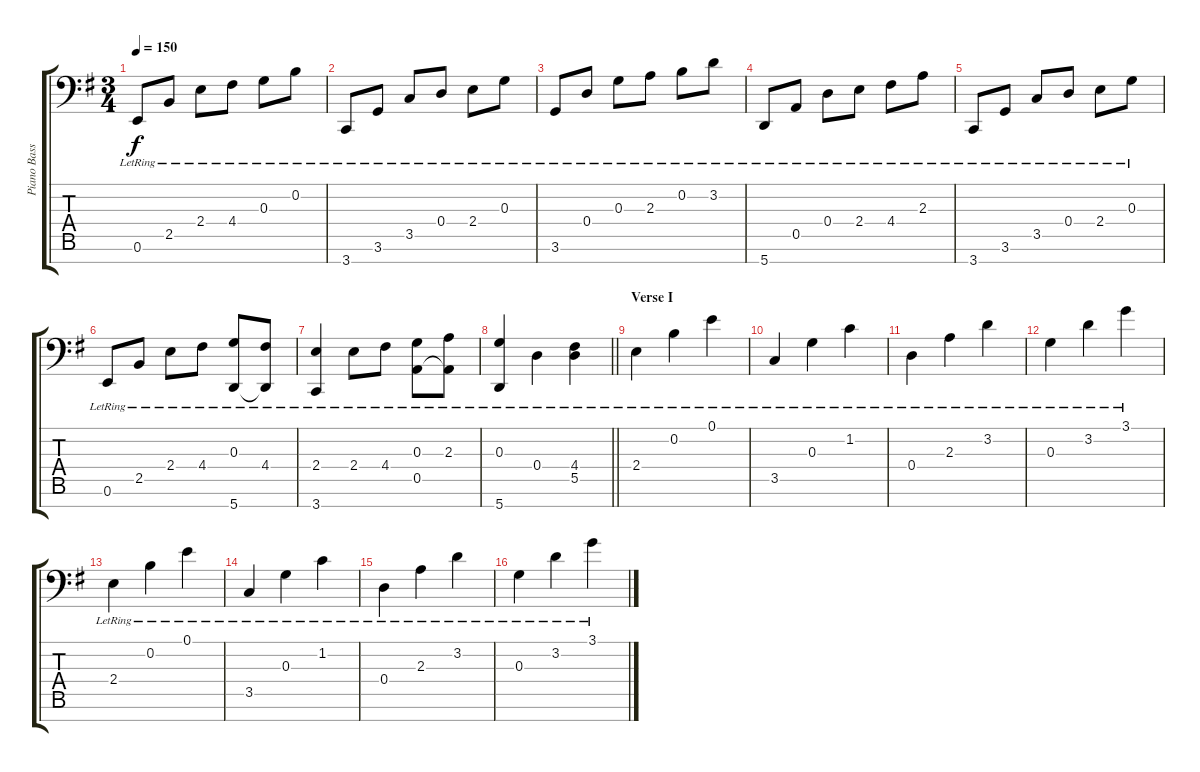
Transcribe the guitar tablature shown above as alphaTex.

\track ("Piano Bass" "Piano Bass") {instrument acousticgrandpiano}
\staff {score tabs}
\tuning (E4 B3 G3 D3 A2 E2 A1) {hide}
\ts (3 4)
\tempo 150
\clef f4
\ks g
0.6{lr}.8{dy f} 2.5{lr}.8 2.4{lr}.8 4.4{lr}.8 0.3{lr}.8 0.2{lr}.8 |
3.7{lr}.8 3.6{lr}.8 3.5{lr}.8 0.4{lr}.8 2.4{lr}.8 0.3{lr}.8 |
3.6{lr}.8 0.4{lr}.8 0.3{lr}.8 2.3{lr}.8 0.2{lr}.8 3.2{lr}.8 |
5.7{lr}.8 0.5{lr}.8 0.4{lr}.8 2.4{lr}.8 4.4{lr}.8 2.3{lr}.8 |
3.7{lr}.8 3.6{lr}.8 3.5{lr}.8 0.4{lr}.8 2.4{lr}.8 0.3{lr}.8 |
0.6{lr}.8 2.5{lr}.8 2.4{lr}.8 4.4{lr}.8 (0.3{lr} 5.7).8 (4.4{lr} 5.7{t}).8 |
(2.4{lr} 3.7{lr}).4 2.4{lr}.8 4.4{lr}.8 (0.3{lr} 0.5).8 (2.3{lr} 0.5{t}).8 |
\barLineRight lightlight
(0.3{lr} 5.7).4 0.4{lr}.4 (4.4{lr} 5.5{lr}).4 |
\section ("" "Verse I")
2.4{lr}.4 0.2{lr}.4 0.1{lr}.4 |
3.5{lr}.4 0.3{lr}.4 1.2{lr}.4 |
0.4{lr}.4 2.3{lr}.4 3.2{lr}.4 |
0.3{lr}.4 3.2{lr}.4 3.1{lr}.4 |
2.4{lr}.4 0.2{lr}.4 0.1{lr}.4 |
3.5{lr}.4 0.3{lr}.4 1.2{lr}.4 |
0.4{lr}.4 2.3{lr}.4 3.2{lr}.4 |
0.3{lr}.4 3.2{lr}.4 3.1{lr}.4
